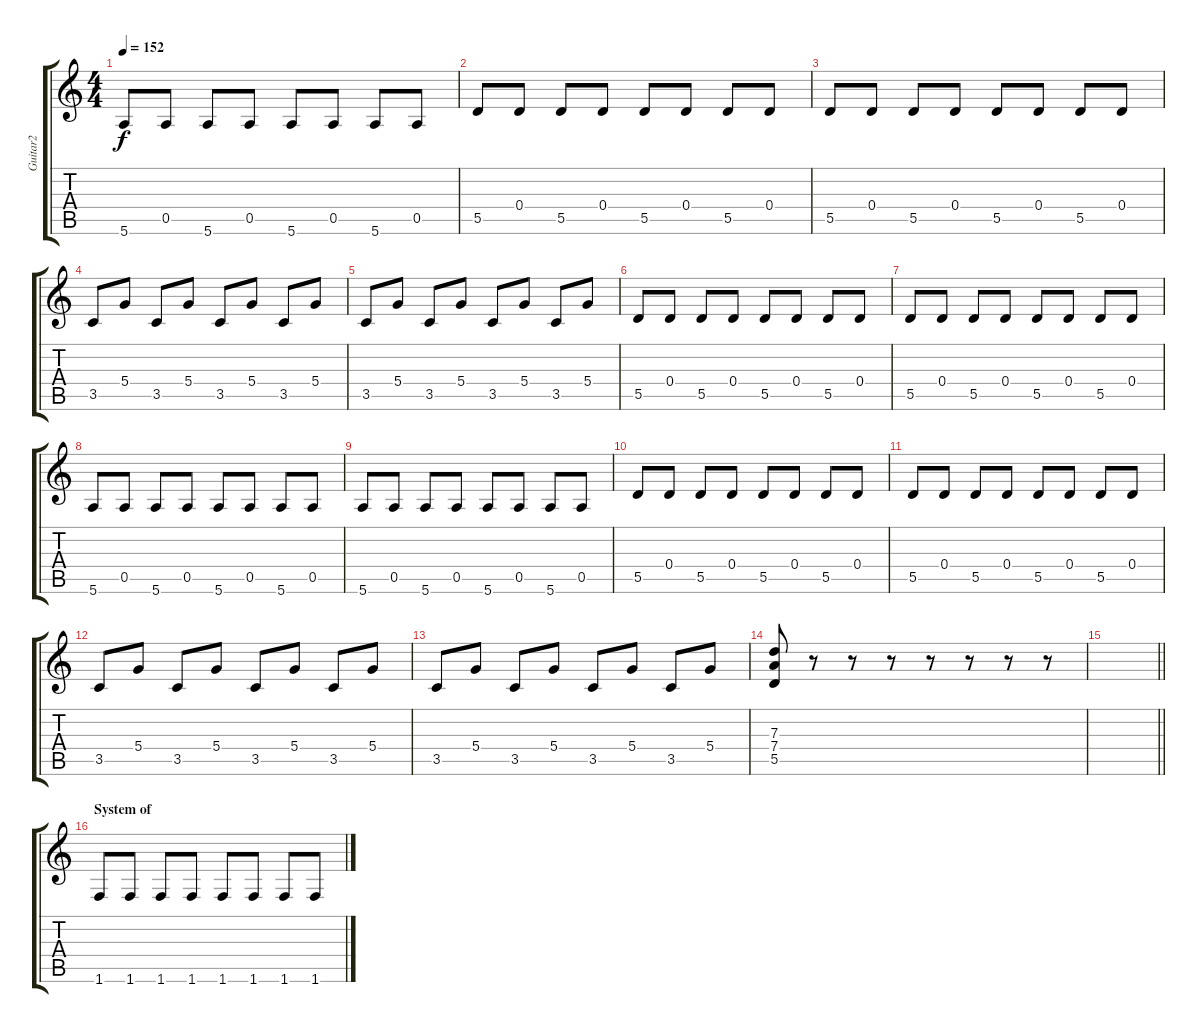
\track ("Guitar2" "Guitar2") {instrument acousticguitarnylon}
\staff {score tabs}
\tuning (E4 B3 G3 D3 A2 E2) {hide}
\ts (4 4)
\tempo 152
\clef g2
\ks c
5.6.8{dy f} 0.5.8 5.6.8 0.5.8 5.6.8 0.5.8 5.6.8 0.5.8 |
5.5.8 0.4.8 5.5.8 0.4.8 5.5.8 0.4.8 5.5.8 0.4.8 |
5.5.8 0.4.8 5.5.8 0.4.8 5.5.8 0.4.8 5.5.8 0.4.8 |
3.5.8 5.4.8 3.5.8 5.4.8 3.5.8 5.4.8 3.5.8 5.4.8 |
3.5.8 5.4.8 3.5.8 5.4.8 3.5.8 5.4.8 3.5.8 5.4.8 |
5.5.8 0.4.8 5.5.8 0.4.8 5.5.8 0.4.8 5.5.8 0.4.8 |
5.5.8 0.4.8 5.5.8 0.4.8 5.5.8 0.4.8 5.5.8 0.4.8 |
5.6.8 0.5.8 5.6.8 0.5.8 5.6.8 0.5.8 5.6.8 0.5.8 |
5.6.8 0.5.8 5.6.8 0.5.8 5.6.8 0.5.8 5.6.8 0.5.8 |
5.5.8 0.4.8 5.5.8 0.4.8 5.5.8 0.4.8 5.5.8 0.4.8 |
5.5.8 0.4.8 5.5.8 0.4.8 5.5.8 0.4.8 5.5.8 0.4.8 |
3.5.8 5.4.8 3.5.8 5.4.8 3.5.8 5.4.8 3.5.8 5.4.8 |
3.5.8 5.4.8 3.5.8 5.4.8 3.5.8 5.4.8 3.5.8 5.4.8 |
(7.3 7.4 5.5).8 r.8 r.8 r.8 r.8 r.8 r.8 r.8 |
\barLineRight lightlight
|
\section ("" "System of")
1.6.8 1.6.8 1.6.8 1.6.8 1.6.8 1.6.8 1.6.8 1.6.8
